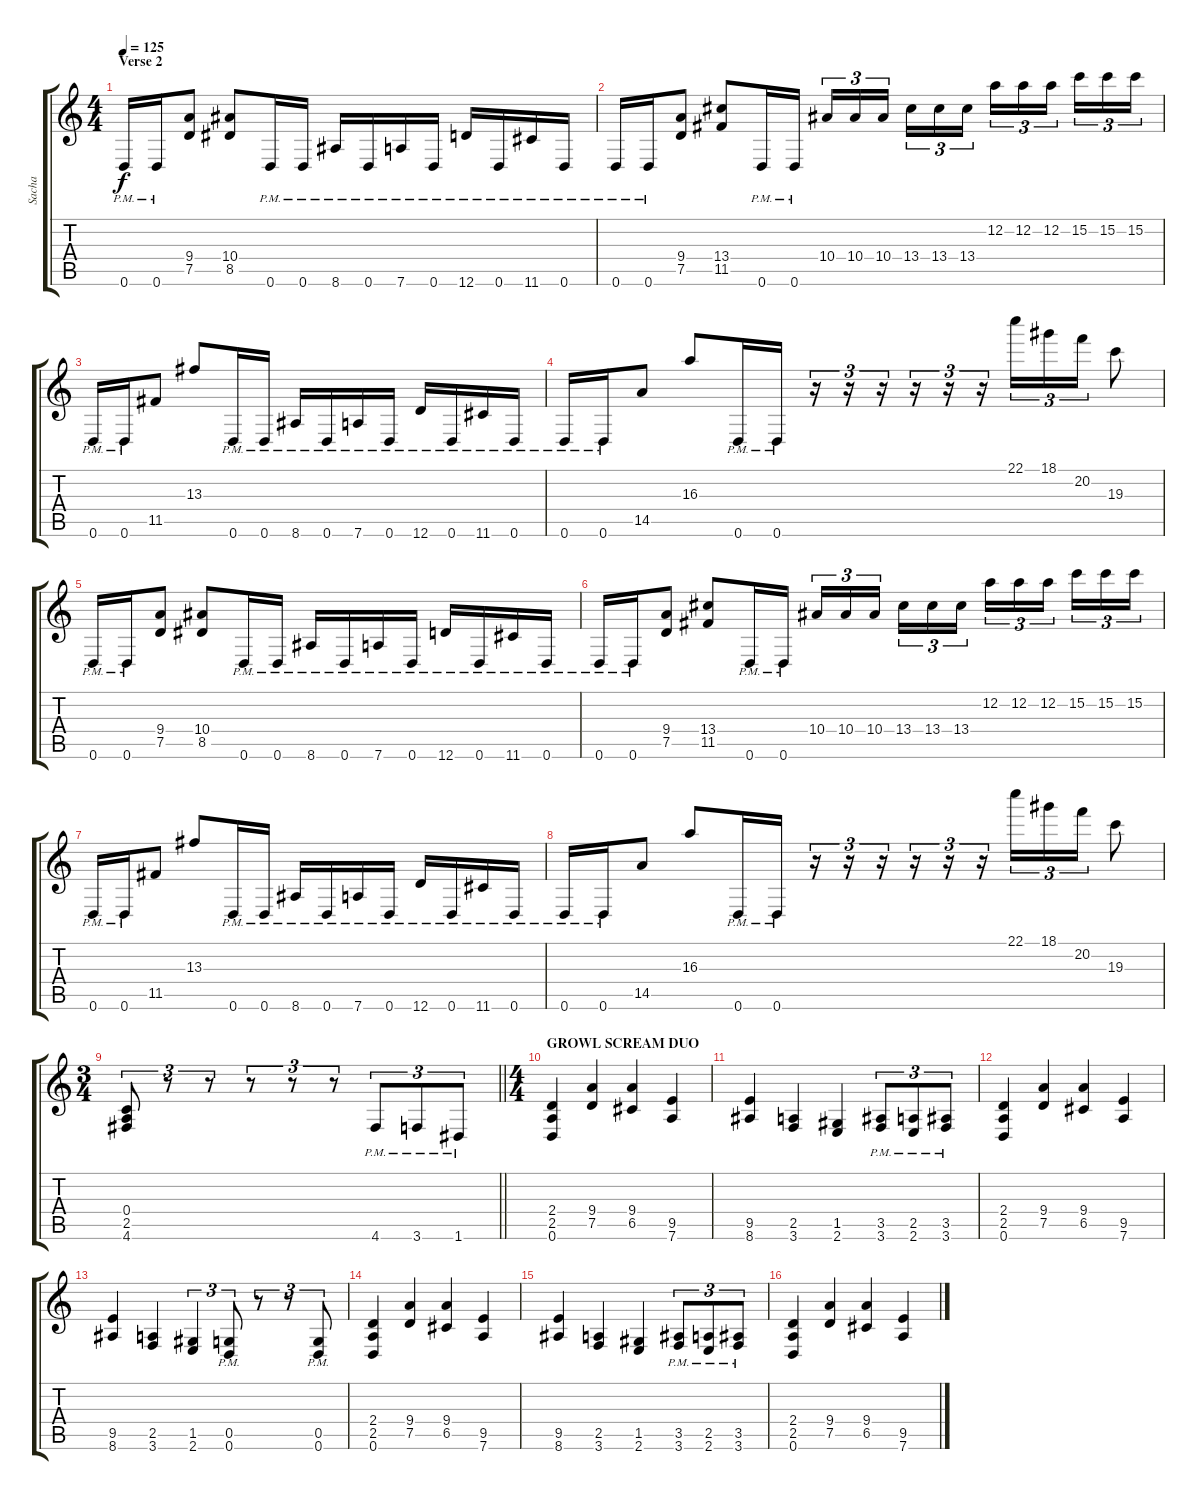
\track ("Sacha" "Sacha") {instrument distortionguitar}
\staff {score tabs}
\tuning (D4 A3 F3 C3 G2 D2) {hide}
\ts (4 4)
\section ("" "Verse 2")
\tempo 125
\clef g2
\ks c
0.6{pm}.16{dy f} 0.6{pm}.16 (9.4 7.5).8 (10.4 8.5).8 0.6{pm}.16 0.6{pm}.16 8.6{pm}.16 0.6{pm}.16 7.6{pm}.16 0.6{pm}.16 12.6{pm}.16 0.6{pm}.16 11.6{pm}.16 0.6{pm}.16 |
0.6{pm}.16 0.6{pm}.16 (9.4 7.5).8 (13.4 11.5).8 0.6{pm}.16 0.6{pm}.16 10.4.16{tu (3 2)} 10.4.16{tu (3 2)} 10.4.16{tu (3 2) beam splitsecondary} 13.4.16{tu (3 2)} 13.4.16{tu (3 2)} 13.4.16{tu (3 2)} 12.2.16{tu (3 2)} 12.2.16{tu (3 2)} 12.2.16{tu (3 2) beam splitsecondary} 15.2.16{tu (3 2)} 15.2.16{tu (3 2)} 15.2.16{tu (3 2)} |
0.6{pm}.16 0.6{pm}.16 11.5.8 13.3.8 0.6{pm}.16 0.6{pm}.16 8.6{pm}.16 0.6{pm}.16 7.6{pm}.16 0.6{pm}.16 12.6{pm}.16 0.6{pm}.16 11.6{pm}.16 0.6{pm}.16 |
0.6{pm}.16 0.6{pm}.16 14.5.8 16.3.8 0.6{pm}.16 0.6{pm}.16 r.16{tu (3 2)} r.16{tu (3 2)} r.16{tu (3 2)} r.16{tu (3 2)} r.16{tu (3 2)} r.16{tu (3 2)} 22.1.16{tu (3 2)} 18.1.16{tu (3 2)} 20.2.16{tu (3 2)} 19.3.8 |
0.6{pm}.16 0.6{pm}.16 (9.4 7.5).8 (10.4 8.5).8 0.6{pm}.16 0.6{pm}.16 8.6{pm}.16 0.6{pm}.16 7.6{pm}.16 0.6{pm}.16 12.6{pm}.16 0.6{pm}.16 11.6{pm}.16 0.6{pm}.16 |
0.6{pm}.16 0.6{pm}.16 (9.4 7.5).8 (13.4 11.5).8 0.6{pm}.16 0.6{pm}.16 10.4.16{tu (3 2)} 10.4.16{tu (3 2)} 10.4.16{tu (3 2) beam splitsecondary} 13.4.16{tu (3 2)} 13.4.16{tu (3 2)} 13.4.16{tu (3 2)} 12.2.16{tu (3 2)} 12.2.16{tu (3 2)} 12.2.16{tu (3 2) beam splitsecondary} 15.2.16{tu (3 2)} 15.2.16{tu (3 2)} 15.2.16{tu (3 2)} |
0.6{pm}.16 0.6{pm}.16 11.5.8 13.3.8 0.6{pm}.16 0.6{pm}.16 8.6{pm}.16 0.6{pm}.16 7.6{pm}.16 0.6{pm}.16 12.6{pm}.16 0.6{pm}.16 11.6{pm}.16 0.6{pm}.16 |
0.6{pm}.16 0.6{pm}.16 14.5.8 16.3.8 0.6{pm}.16 0.6{pm}.16 r.16{tu (3 2)} r.16{tu (3 2)} r.16{tu (3 2)} r.16{tu (3 2)} r.16{tu (3 2)} r.16{tu (3 2)} 22.1.16{tu (3 2)} 18.1.16{tu (3 2)} 20.2.16{tu (3 2)} 19.3.8 |
\ts (3 4)
\barLineRight lightlight
(0.4 2.5 4.6).8{tu (3 2)} r.8{tu (3 2)} r.8{tu (3 2)} r.8{tu (3 2)} r.8{tu (3 2)} r.8{tu (3 2)} 4.6{pm}.8{tu (3 2)} 3.6{pm}.8{tu (3 2)} 1.6{pm}.8{tu (3 2)} |
\ts (4 4)
\section ("" "GROWL SCREAM DUO")
(2.4 2.5 0.6).4 (9.4 7.5).4 (9.4 6.5).4 (9.5 7.6).4 |
(9.5 8.6).4 (2.5 3.6).4 (1.5 2.6).4 (3.5{pm} 3.6{pm}).8{tu (3 2)} (2.5{pm} 2.6{pm}).8{tu (3 2)} (3.5{pm} 3.6{pm}).8{tu (3 2)} |
(2.4 2.5 0.6).4 (9.4 7.5).4 (9.4 6.5).4 (9.5 7.6).4 |
(9.5 8.6).4 (2.5 3.6).4 (1.5 2.6).4{tu (3 2)} (0.5{pm} 0.6{pm}).8{tu (3 2)} r.8{tu (3 2)} r.8{tu (3 2)} (0.5{pm} 0.6{pm}).8{tu (3 2)} |
(2.4 2.5 0.6).4 (9.4 7.5).4 (9.4 6.5).4 (9.5 7.6).4 |
(9.5 8.6).4 (2.5 3.6).4 (1.5 2.6).4 (3.5{pm} 3.6{pm}).8{tu (3 2)} (2.5{pm} 2.6{pm}).8{tu (3 2)} (3.5{pm} 3.6{pm}).8{tu (3 2)} |
(2.4 2.5 0.6).4 (9.4 7.5).4 (9.4 6.5).4 (9.5 7.6).4
